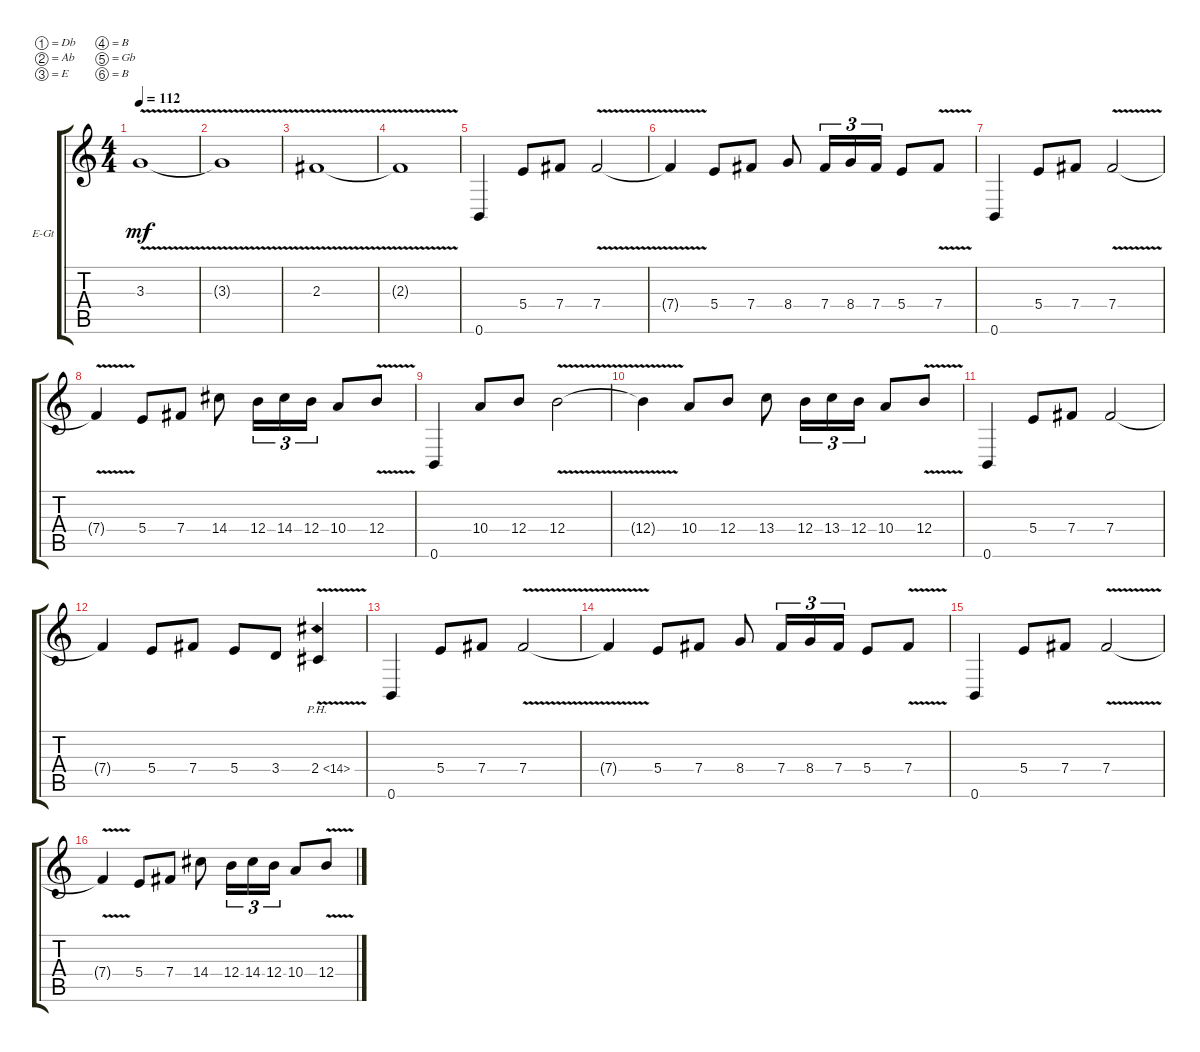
\defaultSystemsLayout 4
\bracketExtendMode groupsimilarinstruments
\firstSystemTrackNameOrientation horizontal
\otherSystemsTrackNameOrientation horizontal
\track ("Lead Guitar" "E-Gt") {instrument distortionguitar}
\staff {score tabs}
\tuning (Db4 Ab3 E3 B2 Gb2 B1)
\ts (4 4)
\tempo 112
\clef g2
\ks c
3.3{v}.1{dy mf} |
3.3{v t}.1 |
2.3{v}.1 |
2.3{v t}.1 |
0.6.4 5.4.8 7.4.8 7.4{v}.2 |
7.4{v t}.4 5.4.8 7.4.8 8.4.8 7.4.16{tu (3 2)} 8.4.16{tu (3 2)} 7.4.16{tu (3 2)} 5.4.8 7.4{v}.8 |
0.6.4 5.4.8 7.4.8 7.4{v}.2 |
7.4{v t}.4 5.4.8 7.4.8 14.4.8 12.4.16{tu (3 2)} 14.4.16{tu (3 2)} 12.4.16{tu (3 2)} 10.4.8 12.4{v}.8 |
0.6.4 10.4.8 12.4.8 12.4{v}.2 |
12.4{v t}.4 10.4.8 12.4.8 13.4.8 12.4.16{tu (3 2)} 13.4.16{tu (3 2)} 12.4.16{tu (3 2)} 10.4.8 12.4{v}.8 |
0.6.4 5.4.8 7.4.8 7.4.2 |
7.4{t}.4 5.4.8 7.4.8 5.4.8 3.4.8 2.4{ph 12 v}.4 |
0.6.4 5.4.8 7.4.8 7.4{v}.2 |
7.4{v t}.4 5.4.8 7.4.8 8.4.8 7.4.16{tu (3 2)} 8.4.16{tu (3 2)} 7.4.16{tu (3 2)} 5.4.8 7.4{v}.8 |
0.6.4 5.4.8 7.4.8 7.4{v}.2 |
7.4{v t}.4 5.4.8 7.4.8 14.4.8 12.4.16{tu (3 2)} 14.4.16{tu (3 2)} 12.4.16{tu (3 2)} 10.4.8 12.4{v}.8
